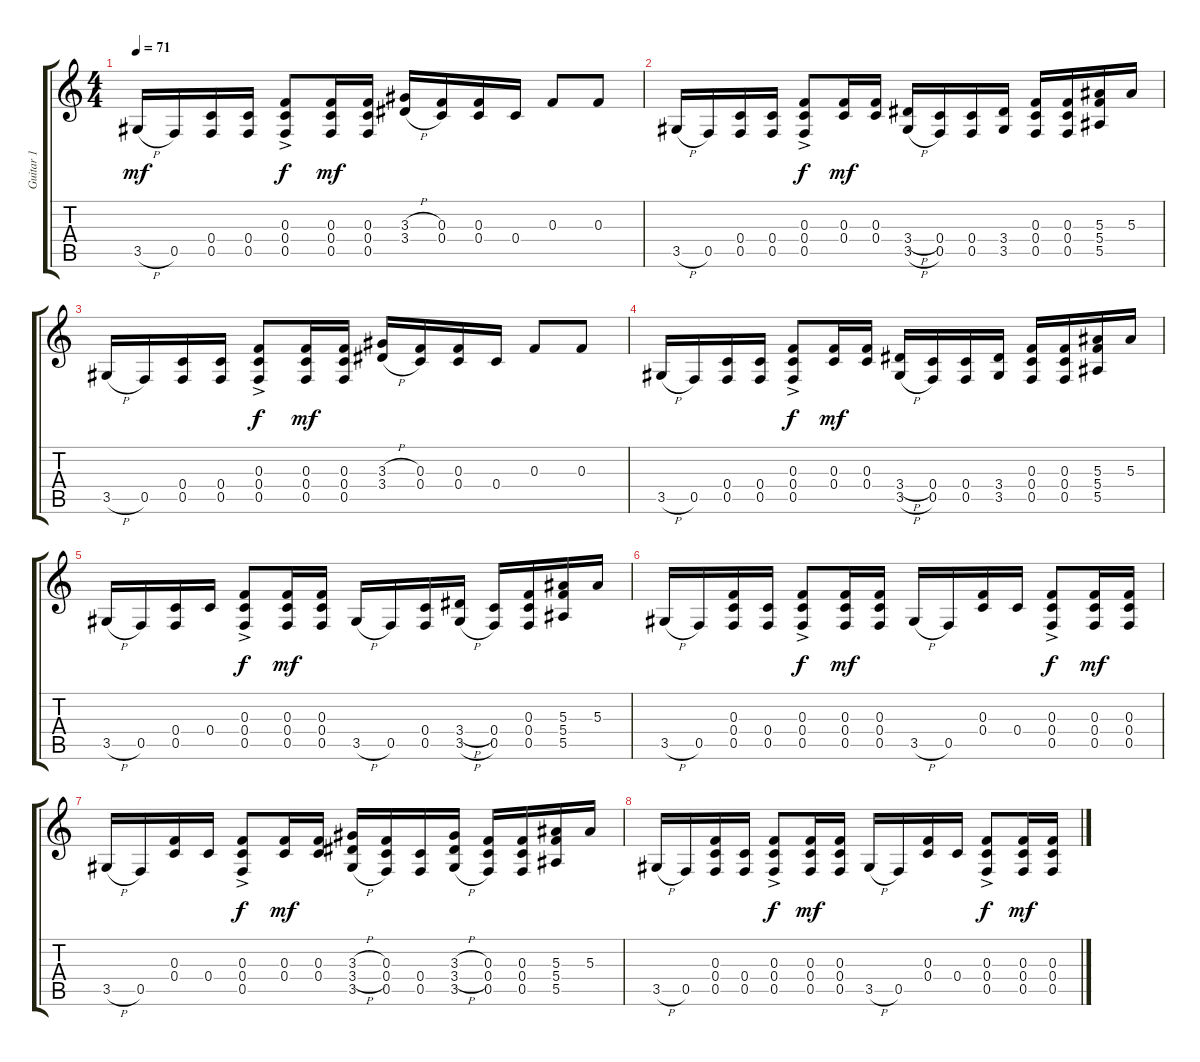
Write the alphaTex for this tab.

\track ("Guitar 1" "Guitar 1") {instrument electricguitarclean}
\staff {score tabs}
\tuning (C4 A3 F3 C3 F2 C2) {hide}
\ts (4 4)
\tempo 71
\clef g2
\ks c
3.5{h}.16{dy mf} 0.5.16 (0.4 0.5).16 (0.4 0.5).16 (0.3{ac} 0.4{ac} 0.5{ac}).8{dy f} (0.3 0.4 0.5).16{dy mf} (0.3 0.4 0.5).16 (3.3{h} 3.4{h}).16 (0.3 0.4).16 (0.3 0.4).16 0.4.16 0.3.8 0.3.8 |
3.5{h}.16 0.5.16 (0.4 0.5).16 (0.4 0.5).16 (0.3{ac} 0.4{ac} 0.5{ac}).8{dy f} (0.3 0.4).16{dy mf} (0.3 0.4).16 (3.4{h} 3.5{h}).16 (0.4 0.5).16 (0.4 0.5).16 (3.4 3.5).16 (0.3 0.4 0.5).16 (0.3 0.4 0.5).16 (5.3 5.4 5.5).16 5.3.16 |
3.5{h}.16 0.5.16 (0.4 0.5).16 (0.4 0.5).16 (0.3{ac} 0.4{ac} 0.5{ac}).8{dy f} (0.3 0.4 0.5).16{dy mf} (0.3 0.4 0.5).16 (3.3{h} 3.4{h}).16 (0.3 0.4).16 (0.3 0.4).16 0.4.16 0.3.8 0.3.8 |
3.5{h}.16 0.5.16 (0.4 0.5).16 (0.4 0.5).16 (0.3{ac} 0.4{ac} 0.5{ac}).8{dy f} (0.3 0.4).16{dy mf} (0.3 0.4).16 (3.4{h} 3.5{h}).16 (0.4 0.5).16 (0.4 0.5).16 (3.4 3.5).16 (0.3 0.4 0.5).16 (0.3 0.4 0.5).16 (5.3 5.4 5.5).16 5.3.16 |
3.5{h}.16 0.5.16 (0.4 0.5).16 0.4.16 (0.3{ac} 0.4{ac} 0.5{ac}).8{dy f} (0.3 0.4 0.5).16{dy mf} (0.3 0.4 0.5).16 3.5{h}.16 0.5.16 (0.4 0.5).16 (3.4{h} 3.5{h}).16 (0.4 0.5).16 (0.3 0.4 0.5).16 (5.3 5.4 5.5).16 5.3.16 |
3.5{h}.16 0.5.16 (0.3 0.4 0.5).16 (0.4 0.5).16 (0.3{ac} 0.4{ac} 0.5{ac}).8{dy f} (0.3 0.4 0.5).16{dy mf} (0.3 0.4 0.5).16 3.5{h}.16 0.5.16 (0.3 0.4).16 0.4.16 (0.3{ac} 0.4{ac} 0.5{ac}).8{dy f} (0.3 0.4 0.5).16{dy mf} (0.3 0.4 0.5).16 |
3.5{h}.16 0.5.16 (0.3 0.4).16 0.4.16 (0.3{ac} 0.4{ac} 0.5{ac}).8{dy f} (0.3 0.4).16{dy mf} (0.3 0.4).16 (3.3{h} 3.4{h} 3.5{h}).16 (0.3 0.4 0.5).16 (0.4 0.5).16 (3.3{h} 3.4{h} 3.5{h}).16 (0.3 0.4 0.5).16 (0.3 0.4 0.5).16 (5.3 5.4 5.5).16 5.3.16 |
3.5{h}.16 0.5.16 (0.3 0.4 0.5).16 (0.4 0.5).16 (0.3{ac} 0.4{ac} 0.5{ac}).8{dy f} (0.3 0.4 0.5).16{dy mf} (0.3 0.4 0.5).16 3.5{h}.16 0.5.16 (0.3 0.4).16 0.4.16 (0.3{ac} 0.4{ac} 0.5{ac}).8{dy f} (0.3 0.4 0.5).16{dy mf} (0.3 0.4 0.5).16
